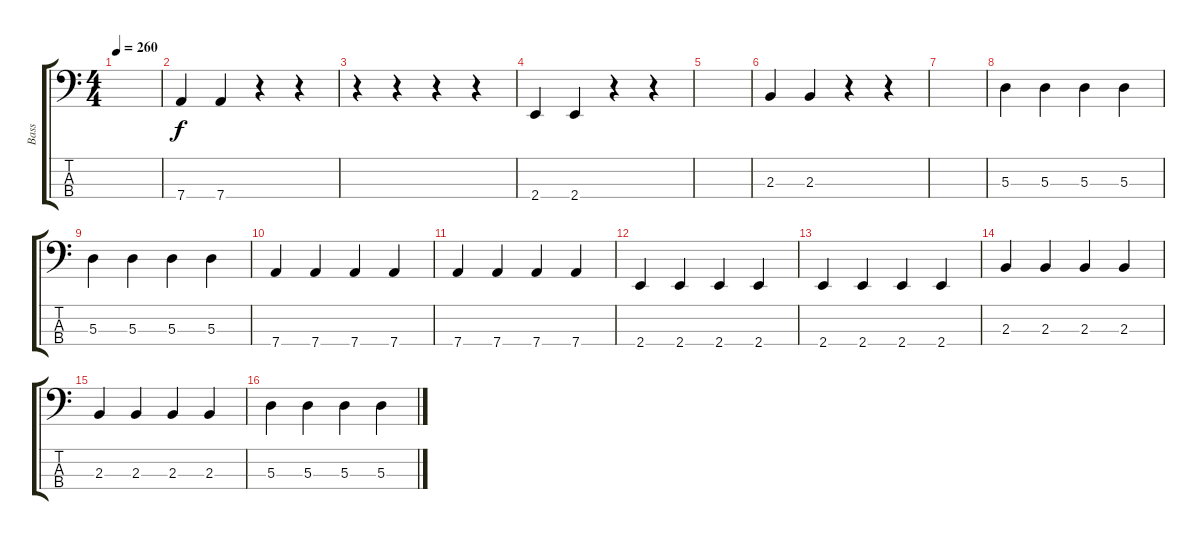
\track ("Bass" "Bass") {instrument electricbassfinger}
\staff {score tabs}
\tuning (G2 D2 A1 D1) {hide}
\ts (4 4)
\tempo 260
\clef f4
\ks c
|
7.4.4 7.4.4 r.4 r.4 |
r.4 r.4 r.4 r.4 |
2.4.4 2.4.4 r.4 r.4 |
|
2.3.4 2.3.4 r.4 r.4 |
|
5.3.4 5.3.4 5.3.4 5.3.4 |
5.3.4 5.3.4 5.3.4 5.3.4 |
7.4.4 7.4.4 7.4.4 7.4.4 |
7.4.4 7.4.4 7.4.4 7.4.4 |
2.4.4 2.4.4 2.4.4 2.4.4 |
2.4.4 2.4.4 2.4.4 2.4.4 |
2.3.4 2.3.4 2.3.4 2.3.4 |
2.3.4 2.3.4 2.3.4 2.3.4 |
5.3.4 5.3.4 5.3.4 5.3.4
